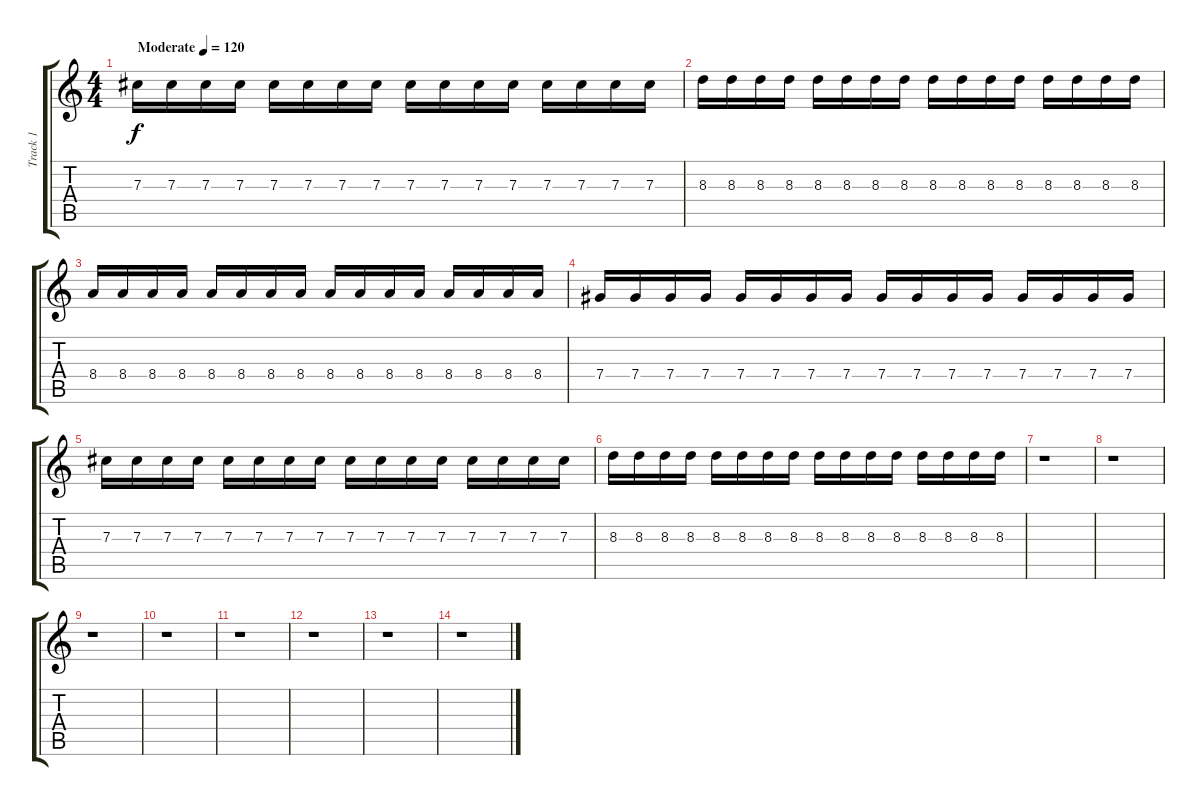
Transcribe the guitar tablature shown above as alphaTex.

\track ("Track 1" "Track 1") {instrument acousticguitarnylon}
\staff {score tabs}
\tuning (Eb4 Bb3 Gb3 Db3 Ab2 Eb2) {hide}
\ts (4 4)
\tempo (120 "Moderate")
\clef g2
\ks c
7.3.16{dy f instrument acousticguitarnylon} 7.3.16 7.3.16 7.3.16 7.3.16 7.3.16 7.3.16 7.3.16 7.3.16 7.3.16 7.3.16 7.3.16 7.3.16 7.3.16 7.3.16 7.3.16 |
8.3.16 8.3.16 8.3.16 8.3.16 8.3.16 8.3.16 8.3.16 8.3.16 8.3.16 8.3.16 8.3.16 8.3.16 8.3.16 8.3.16 8.3.16 8.3.16 |
8.4.16 8.4.16 8.4.16 8.4.16 8.4.16 8.4.16 8.4.16 8.4.16 8.4.16 8.4.16 8.4.16 8.4.16 8.4.16 8.4.16 8.4.16 8.4.16 |
7.4.16 7.4.16 7.4.16 7.4.16 7.4.16 7.4.16 7.4.16 7.4.16 7.4.16 7.4.16 7.4.16 7.4.16 7.4.16 7.4.16 7.4.16 7.4.16 |
7.3.16 7.3.16 7.3.16 7.3.16 7.3.16 7.3.16 7.3.16 7.3.16 7.3.16 7.3.16 7.3.16 7.3.16 7.3.16 7.3.16 7.3.16 7.3.16 |
8.3.16 8.3.16 8.3.16 8.3.16 8.3.16 8.3.16 8.3.16 8.3.16 8.3.16 8.3.16 8.3.16 8.3.16 8.3.16 8.3.16 8.3.16 8.3.16 |
r.1 |
r.1 |
r.1 |
r.1 |
r.1 |
r.1 |
r.1 |
r.1
